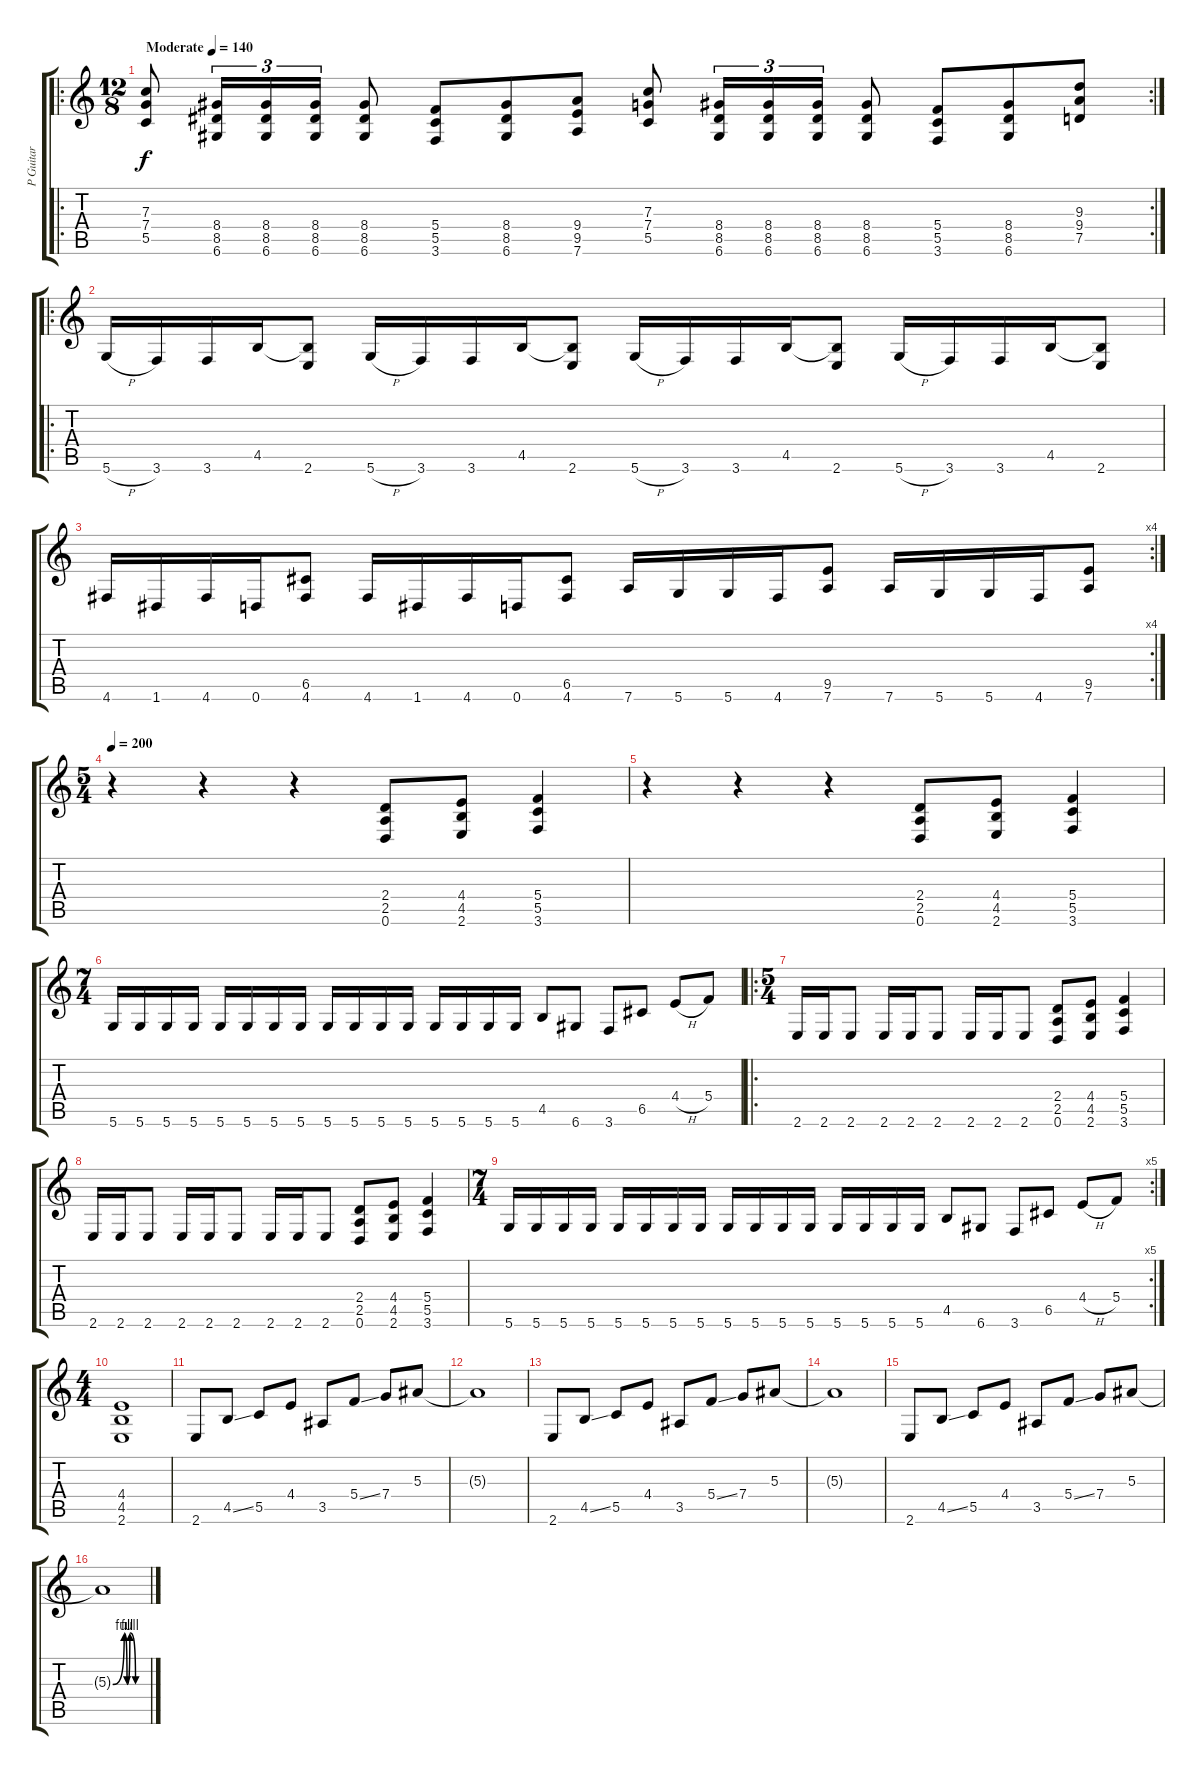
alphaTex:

\track ("P Guitar" "P Guitar") {instrument distortionguitar}
\staff {score tabs}
\tuning (D4 A3 F3 C3 G2 D2) {hide}
\ro
\rc 2
\ts (12 8)
\tempo (140 "Moderate")
\clef g2
\ks c
(7.3 7.4 5.5).8{dy f instrument distortionguitar} (8.4 8.5 6.6).16{tu (3 2)} (8.4 8.5 6.6).16{tu (3 2)} (8.4 8.5 6.6).16{tu (3 2)} (8.4 8.5 6.6).8 (5.4 5.5 3.6).8 (8.4 8.5 6.6).8 (9.4 9.5 7.6).8 (7.3 7.4 5.5).8 (8.4 8.5 6.6).16{tu (3 2)} (8.4 8.5 6.6).16{tu (3 2)} (8.4 8.5 6.6).16{tu (3 2)} (8.4 8.5 6.6).8 (5.4 5.5 3.6).8 (8.4 8.5 6.6).8 (9.3 9.4 7.5).8 |
\ro
5.6{h}.16 3.6.16 3.6.16 4.5.16 (4.5{t} 2.6).8 5.6{h}.16 3.6.16 3.6.16 4.5.16 (4.5{t} 2.6).8 5.6{h}.16 3.6.16 3.6.16 4.5.16 (4.5{t} 2.6).8 5.6{h}.16 3.6.16 3.6.16 4.5.16 (4.5{t} 2.6).8 |
\rc 4
4.6.16 1.6.16 4.6.16 0.6.16 (6.5 4.6).8 4.6.16 1.6.16 4.6.16 0.6.16 (6.5 4.6).8 7.6.16 5.6.16 5.6.16 4.6.16 (9.5 7.6).8 7.6.16 5.6.16 5.6.16 4.6.16 (9.5 7.6).8 |
\ts (5 4)
\tempo 200
r.4 r.4 r.4 (2.4 2.5 0.6).8 (4.4 4.5 2.6).8 (5.4 5.5 3.6).4 |
r.4 r.4 r.4 (2.4 2.5 0.6).8 (4.4 4.5 2.6).8 (5.4 5.5 3.6).4 |
\ts (7 4)
5.6.16 5.6.16 5.6.16 5.6.16 5.6.16 5.6.16 5.6.16 5.6.16 5.6.16 5.6.16 5.6.16 5.6.16 5.6.16 5.6.16 5.6.16 5.6.16 4.5.8 6.6.8 3.6.8 6.5.8 4.4{h}.8 5.4.8 |
\ro
\ts (5 4)
2.6.16 2.6.16 2.6.8 2.6.16 2.6.16 2.6.8 2.6.16 2.6.16 2.6.8 (2.4 2.5 0.6).8 (4.4 4.5 2.6).8 (5.4 5.5 3.6).4 |
2.6.16 2.6.16 2.6.8 2.6.16 2.6.16 2.6.8 2.6.16 2.6.16 2.6.8 (2.4 2.5 0.6).8 (4.4 4.5 2.6).8 (5.4 5.5 3.6).4 |
\rc 5
\ts (7 4)
5.6.16 5.6.16 5.6.16 5.6.16 5.6.16 5.6.16 5.6.16 5.6.16 5.6.16 5.6.16 5.6.16 5.6.16 5.6.16 5.6.16 5.6.16 5.6.16 4.5.8 6.6.8 3.6.8 6.5.8 4.4{h}.8 5.4.8 |
\ts (4 4)
(4.4 4.5 2.6).1 |
2.6.8 4.5{ss}.8 5.5.8 4.4.8 3.5.8 5.4{ss}.8 7.4.8 5.3.8 |
5.3{t}.1 |
2.6.8 4.5{ss}.8 5.5.8 4.4.8 3.5.8 5.4{ss}.8 7.4.8 5.3.8 |
5.3{t}.1 |
2.6.8 4.5{ss}.8 5.5.8 4.4.8 3.5.8 5.4{ss}.8 7.4.8 5.3.8 |
5.3{be (custom 0 0 20 4 25 0 30 4 40 0 60 0) t}.1
